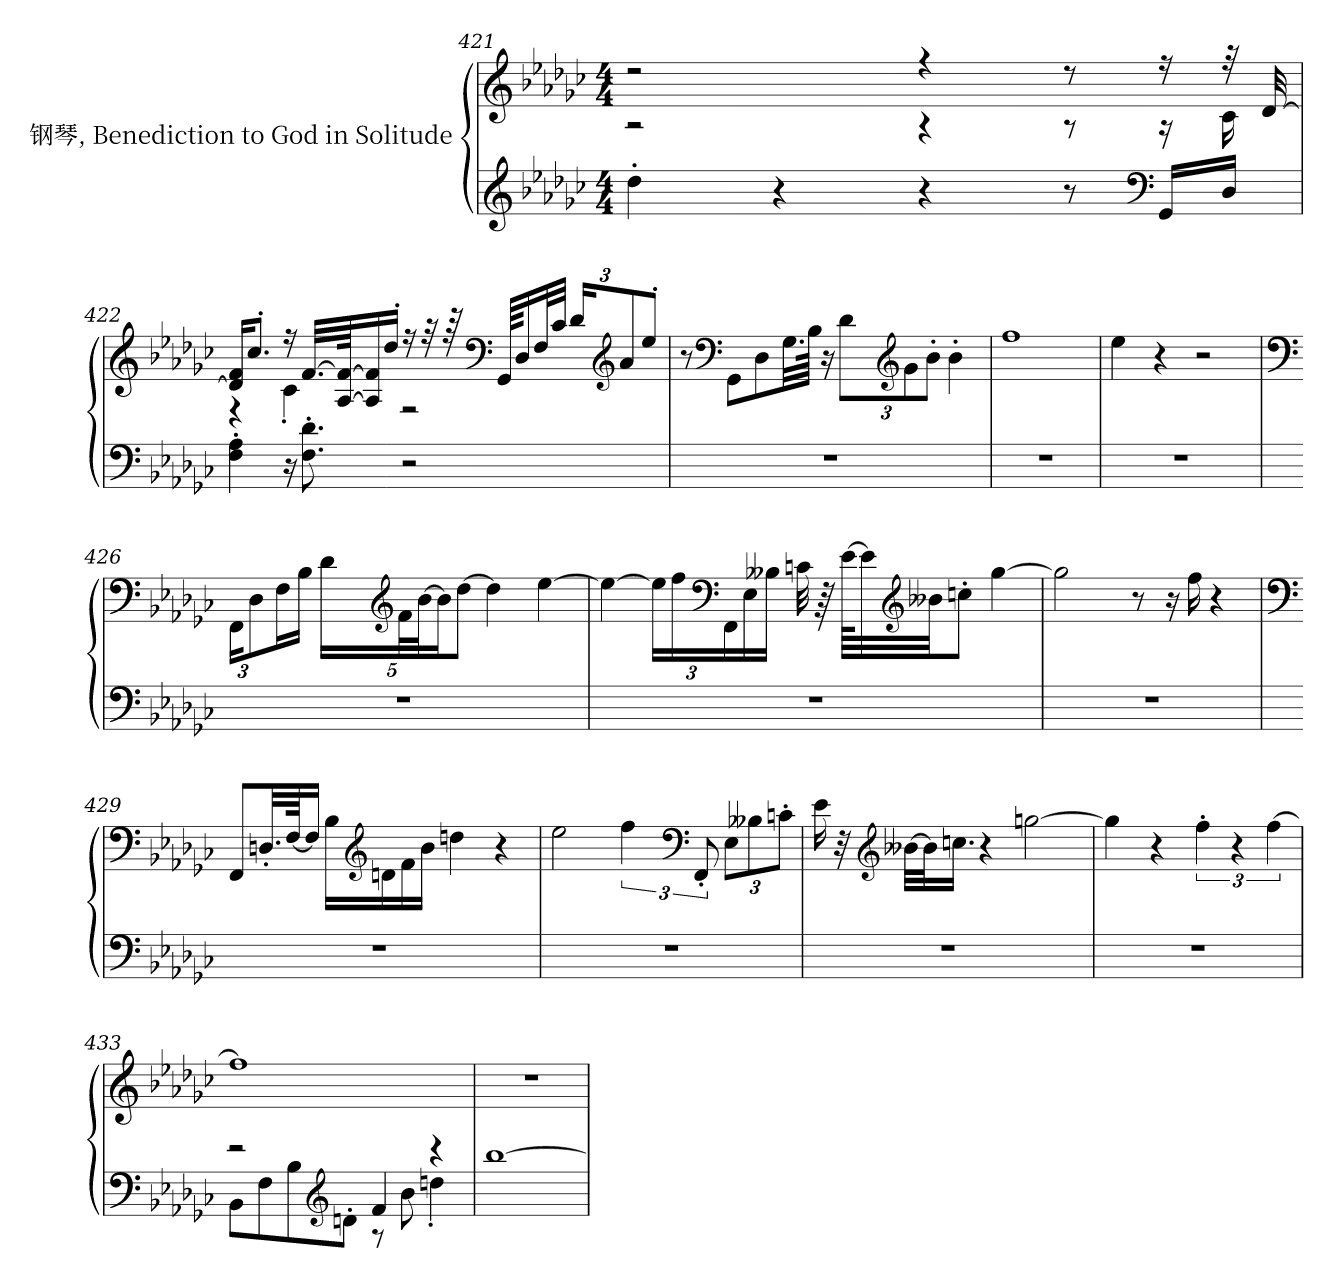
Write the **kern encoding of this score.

**kern	**kern
*part1	*part1
*staff2	*staff1
*I"钢琴, Benediction to God in Solitude	*
*clefG2	*clefG2
*k[b-e-a-d-g-c-]	*k[b-e-a-d-g-c-]
*M4/4	*M4/4
=421	=421
*	*^
4dd-'\	2r	2r
4r	.	.
4r	4r	4r
8r	8r	8r
*clefF4	*	*
16GG-/LL	16r	16r
16D-/JJ	32r	16c-\
.	[32d-/	.
!!LO:LB:g=z	!!
=422	=422	=422
4F\' 4A-\'	16d-/] 16f/KL	4r
.	8.cc-'/J	.
16r	16r	4c-'\
8.F\' 8.d-\'	[32.f/LLL	.
.	[64A-/ 64f/_JK	.
.	16A-/] 16f/]	.
.	16dd-'/JJ	.
2r	16r	2r
.	32r	.
.	64r	.
*	*clefF4	*
.	64GG-/KKLL	.
.	16D-/	.
.	32F/L	.
.	32c-/JJJ	.
*	*Xbrackettup	*
.	24d-/KL	.
*	*clefG2	*
.	12a-/	.
.	8ee-'/J	.
*	*v	*v
=423	=423
1r	8r
*	*clefF4
.	8GG-\L
.	8D-\
.	32.G-\LL
.	64B-\JJJk
.	16r
.	12d-\L
*	*clefG2
.	12g-\
.	12b-'\J
.	4b-'\
=424	=424
1r	1ff
!!LO:LB:g=z
=425	=425
1r	4ee-\
.	4r
.	2r
=426	=426
*	*clefF4
1r	24FF\KL
.	12D-\
.	16F\L
.	16B-\JJ
.	20d-\LL
*	*clefG2
.	40f\L
.	[40b-\J
.	20b-\J]
.	[10dd-\J
.	4dd-\]
.	[4ee-\
=427	=427
1r	4ee-\_
.	24ee-\LL]
.	24ff\
*	*clefF4
.	24FF\
.	16E-\
.	16B--X\JJ
.	32cn\
.	64r
.	[64e-\KLLL
.	32e-\]
*	*clefG2
.	32b--X\JJ
.	8ccn'\J
.	[4gg-\
!!LO:PB:g=z
=428	=428
1r	2gg-\]
.	8r
.	16r
.	16ff\
.	4r
=429	=429
*	*clefF4
1r	8FF/L
.	32.Dn'/LL
.	[64F/JK
.	16F/JJ]
.	16B-\LL
*	*clefG2
.	16dn\
.	16f\
.	16b-\JJ
.	4ddn\
.	4r
=430	=430
1r	2ee-\
*	*brackettup
.	6ff\
*	*clefF4
.	12FF'/
*	*Xbrackettup
.	12E-\L
.	12B--X\
.	12cn'\J
!!LO:LB:g=z
=431	=431
1r	16e-\
.	32r
*	*clefG2
.	[32b--X\LLL
.	32b--\J]
.	16.ccn\JJ
.	4r
.	[2ggn\
=432	=432
1r	4gg\]
.	4r
*	*brackettup
.	6ff'\
.	6r
.	[6ff\
=433	=433
*^	*
2r	8BB-\L	1ff]
.	8F\	.
.	8B-\	.
*clefG2	*	*
.	8dn'\J	.
4f/	8r	.
.	8b-\	.
4r	4ddn'\	.
*v	*v	*
=434	=434
[1bb-	1r
=	=
*-	*-
